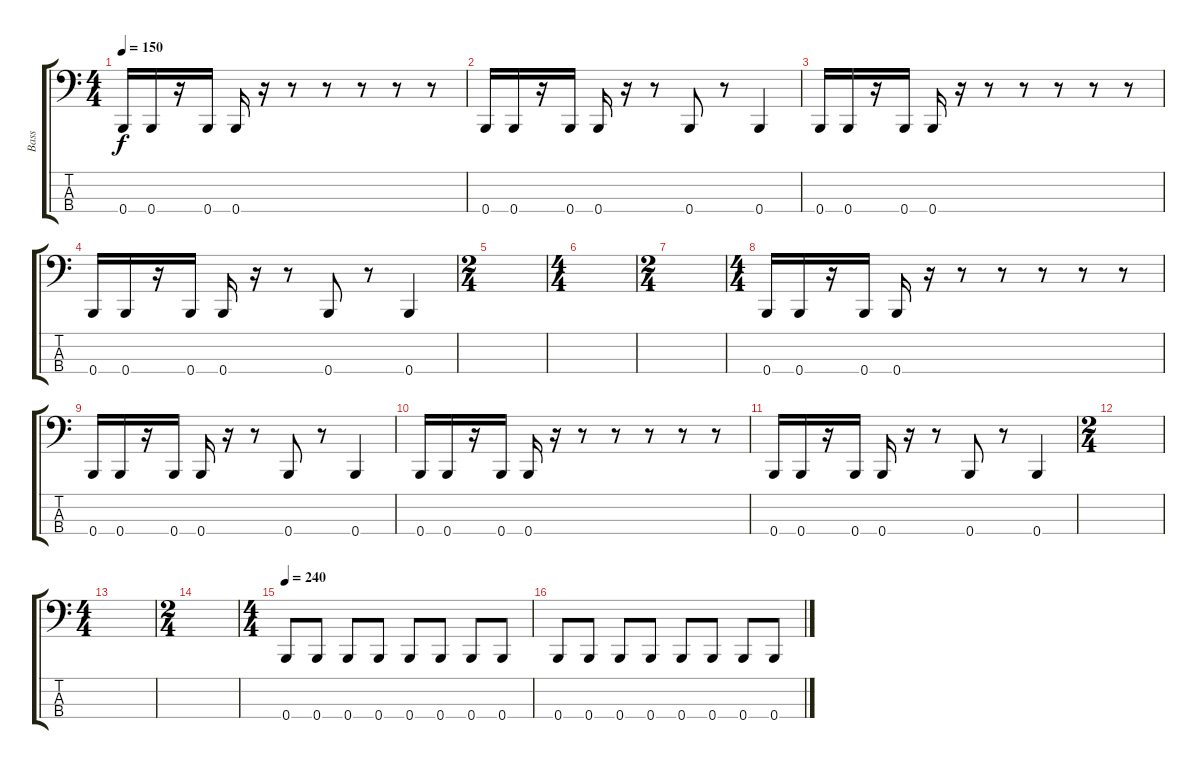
\track ("Bass" "Bass") {instrument electricbasspick}
\staff {score tabs}
\tuning (E2 B1 Gb1 B0) {hide}
\ts (4 4)
\tempo 150
\clef f4
\ks c
0.4.16{dy f} 0.4.16 r.16 0.4.16 0.4.16 r.16 r.8 r.8 r.8 r.8 r.8 |
0.4.16 0.4.16 r.16 0.4.16 0.4.16 r.16 r.8 0.4.8 r.8 0.4.4 |
0.4.16 0.4.16 r.16 0.4.16 0.4.16 r.16 r.8 r.8 r.8 r.8 r.8 |
0.4.16 0.4.16 r.16 0.4.16 0.4.16 r.16 r.8 0.4.8 r.8 0.4.4 |
\ts (2 4)
|
\ts (4 4)
|
\ts (2 4)
|
\ts (4 4)
0.4.16 0.4.16 r.16 0.4.16 0.4.16 r.16 r.8 r.8 r.8 r.8 r.8 |
0.4.16 0.4.16 r.16 0.4.16 0.4.16 r.16 r.8 0.4.8 r.8 0.4.4 |
0.4.16 0.4.16 r.16 0.4.16 0.4.16 r.16 r.8 r.8 r.8 r.8 r.8 |
0.4.16 0.4.16 r.16 0.4.16 0.4.16 r.16 r.8 0.4.8 r.8 0.4.4 |
\ts (2 4)
|
\ts (4 4)
|
\ts (2 4)
|
\ts (4 4)
\tempo 240
0.4.8 0.4.8 0.4.8 0.4.8 0.4.8 0.4.8 0.4.8 0.4.8 |
0.4.8 0.4.8 0.4.8 0.4.8 0.4.8 0.4.8 0.4.8 0.4.8
